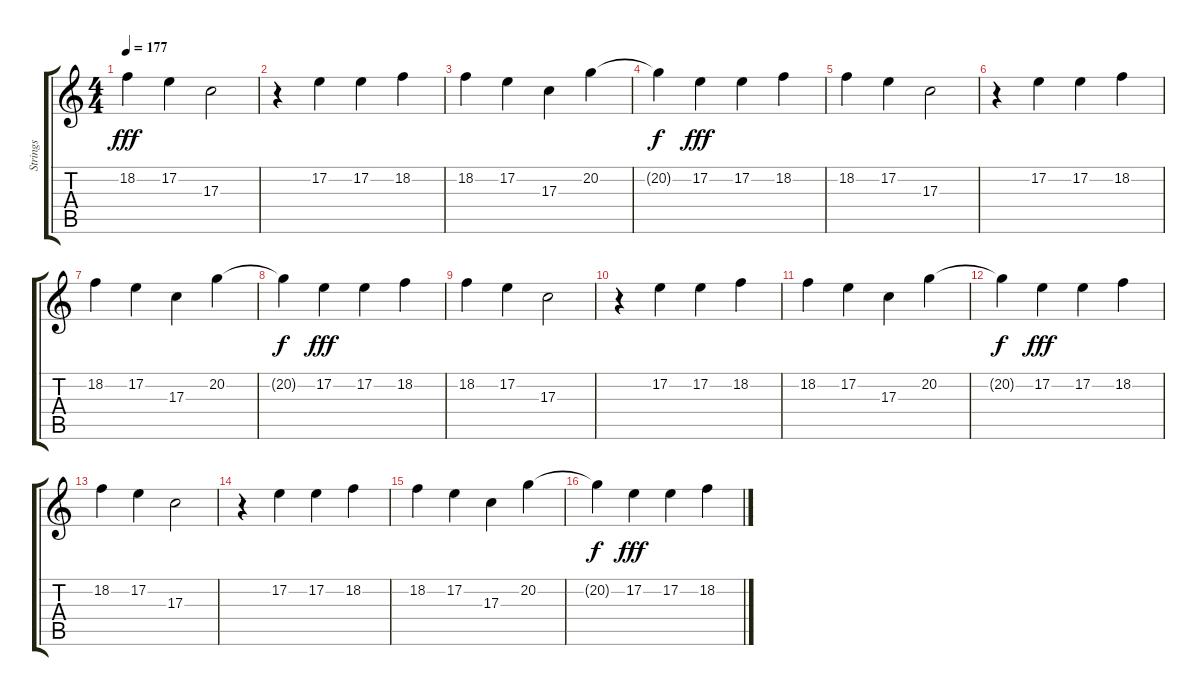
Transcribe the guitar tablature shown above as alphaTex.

\track ("Strings" "Strings") {instrument stringensemble1}
\staff {score tabs}
\tuning (E4 B3 G3 D3 A2 E2) {hide}
\ts (4 4)
\tempo 177
\clef g2
\ks c
18.2.4{dy fff} 17.2.4 17.3.2 |
r.4 17.2.4 17.2.4 18.2.4 |
18.2.4 17.2.4 17.3.4 20.2.4 |
20.2{t}.4{dy f} 17.2.4{dy fff} 17.2.4 18.2.4 |
18.2.4 17.2.4 17.3.2 |
r.4 17.2.4 17.2.4 18.2.4 |
18.2.4 17.2.4 17.3.4 20.2.4 |
20.2{t}.4{dy f} 17.2.4{dy fff} 17.2.4 18.2.4 |
18.2.4 17.2.4 17.3.2 |
r.4 17.2.4 17.2.4 18.2.4 |
18.2.4 17.2.4 17.3.4 20.2.4 |
20.2{t}.4{dy f} 17.2.4{dy fff} 17.2.4 18.2.4 |
18.2.4 17.2.4 17.3.2 |
r.4 17.2.4 17.2.4 18.2.4 |
18.2.4 17.2.4 17.3.4 20.2.4 |
20.2{t}.4{dy f} 17.2.4{dy fff} 17.2.4 18.2.4
